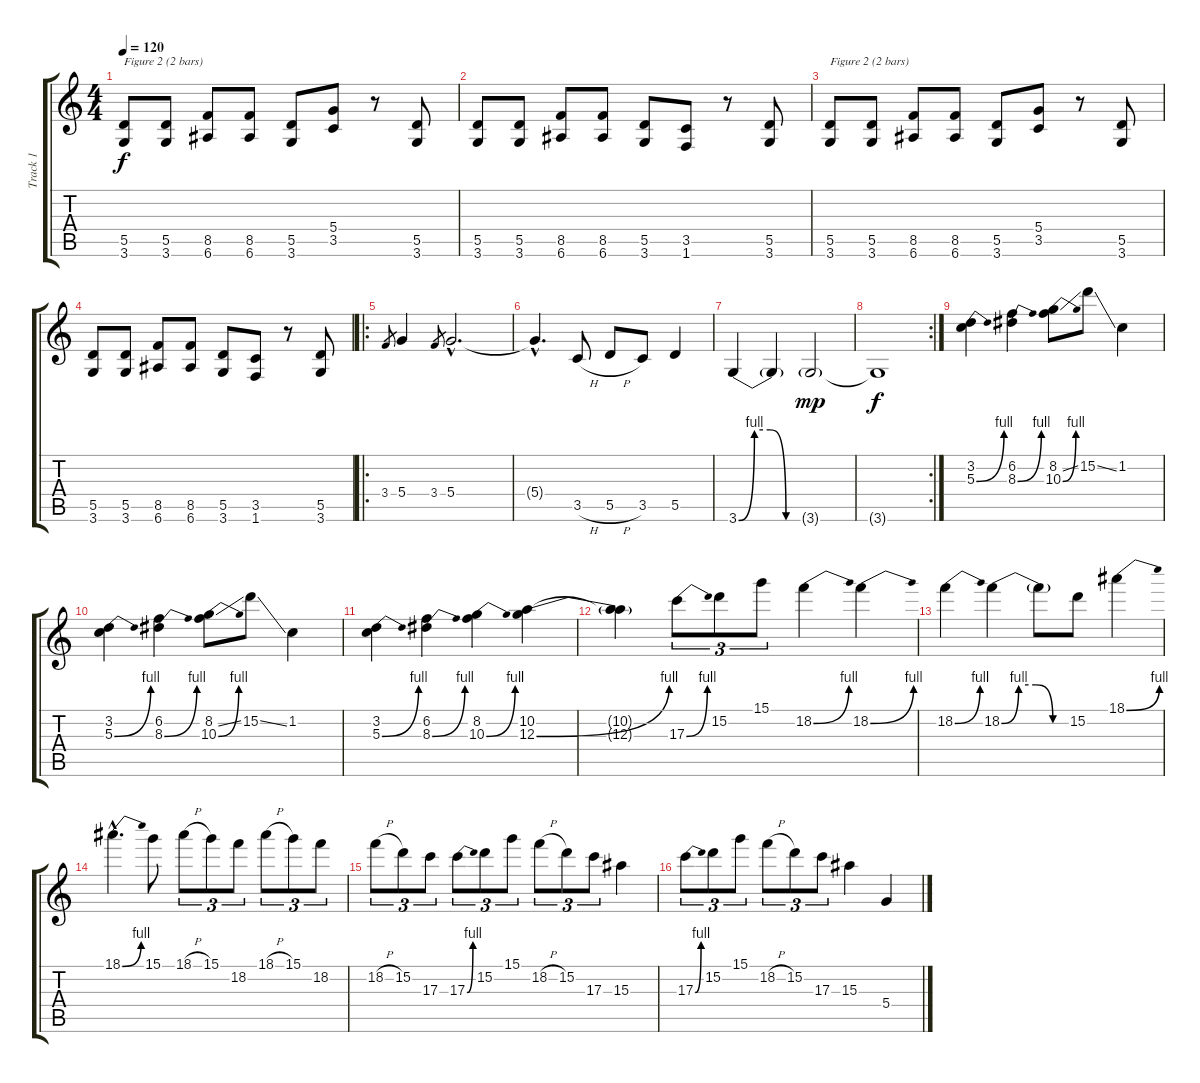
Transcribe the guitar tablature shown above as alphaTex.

\track ("Track 1" "Track 1") {instrument overdrivenguitar}
\staff {score tabs}
\tuning (E4 B3 G3 D3 A2 E2) {hide}
\ts (4 4)
\tempo 120
\clef g2
\ks c
(5.5 3.6).8{txt "Figure 2 (2 bars)" dy f} (5.5 3.6).8 (8.5 6.6).8 (8.5 6.6).8 (5.5 3.6).8 (5.4 3.5).8 r.8 (5.5 3.6).8 |
(5.5 3.6).8 (5.5 3.6).8 (8.5 6.6).8 (8.5 6.6).8 (5.5 3.6).8 (3.5 1.6).8 r.8 (5.5 3.6).8 |
(5.5 3.6).8{txt "Figure 2 (2 bars)"} (5.5 3.6).8 (8.5 6.6).8 (8.5 6.6).8 (5.5 3.6).8 (5.4 3.5).8 r.8 (5.5 3.6).8 |
(5.5 3.6).8 (5.5 3.6).8 (8.5 6.6).8 (8.5 6.6).8 (5.5 3.6).8 (3.5 1.6).8 r.8 (5.5 3.6).8 |
\ro
3.4.8{gr} 5.4.4{instrument overdrivenguitar} 3.4.8{gr} 5.4{hac}.2{d instrument overdrivenguitar} |
5.4{hac t}.4{d} 3.5{h}.8 5.5{h}.8 3.5.8 5.5.4 |
3.6{be (custom 0 0 15 4 30 4 45 0 60 0)}.4 3.6{t}.4 3.6{g}.2{dy mp} |
\rc 2
3.6{t}.1{dy f} |
(3.2 5.3{be (bend 0 0 60 4)}).4 (6.2 8.3{be (bend 0 0 60 4)}).4 (8.2{ss} 10.3{be (bend 0 0 60 4)}).8 15.2{ss}.8 1.2.4 |
(3.2 5.3{be (bend 0 0 60 4)}).4 (6.2 8.3{be (bend 0 0 60 4)}).4 (8.2{ss} 10.3{be (bend 0 0 60 4)}).8 15.2{ss}.8 1.2.4 |
(3.2 5.3{be (bend 0 0 60 4)}).4 (6.2 8.3{be (bend 0 0 60 4)}).4 (8.2 10.3{be (bend 0 0 60 4)}).4 (10.2 12.3{be (bend 0 0 60 4)}).4 |
(10.2{t} 12.3{t}).4 17.3{be (bend 0 0 60 4)}.8{tu (3 2)} 15.2.8{tu (3 2)} 15.1.8{tu (3 2)} 18.2{be (bend 0 0 60 4)}.4 18.2{be (bend 0 0 60 4)}.4 |
18.2{be (bend 0 0 60 4)}.4 18.2{be (custom 0 0 15 4 30 4 45 0 60 0)}.4 18.2{t}.8 15.2.8 18.1{be (bend 0 0 60 4)}.4 |
18.1{be (bend 0 0 60 4) hac}.4{d} 15.1.8 18.1{h}.8{tu (3 2)} 15.1.8{tu (3 2)} 18.2.8{tu (3 2)} 18.1{h}.8{tu (3 2)} 15.1.8{tu (3 2)} 18.2.8{tu (3 2)} |
18.2{h}.8{tu (3 2)} 15.2.8{tu (3 2)} 17.3.8{tu (3 2)} 17.3{be (bend 0 0 60 4)}.8{tu (3 2)} 15.2.8{tu (3 2)} 15.1.8{tu (3 2)} 18.2{h}.8{tu (3 2)} 15.2.8{tu (3 2)} 17.3.8{tu (3 2)} 15.3.4 |
17.3{be (bend 0 0 60 4)}.8{tu (3 2)} 15.2.8{tu (3 2)} 15.1.8{tu (3 2)} 18.2{h}.8{tu (3 2)} 15.2.8{tu (3 2)} 17.3.8{tu (3 2)} 15.3.4 5.4.4
